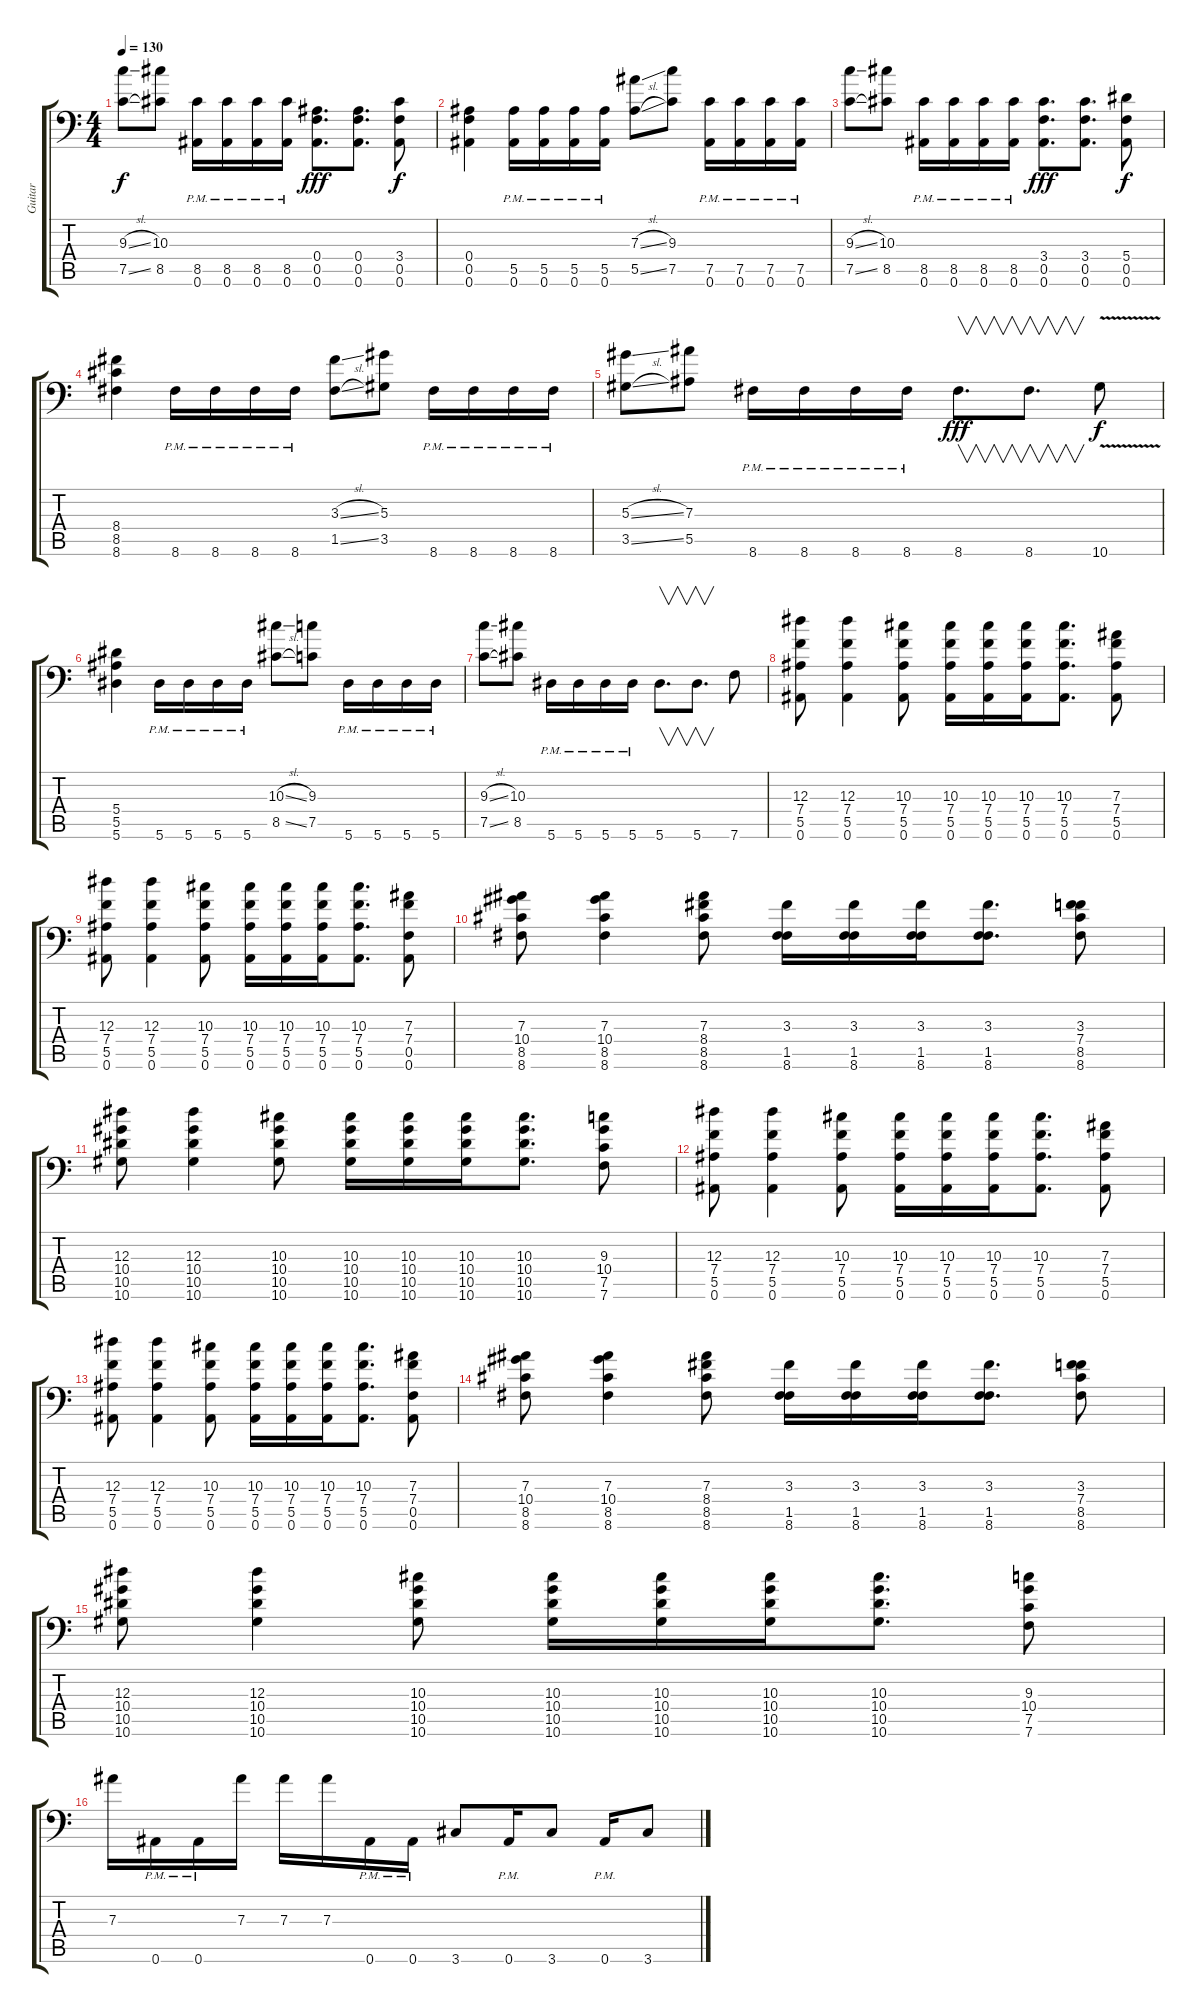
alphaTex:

\track ("Guitar" "Guitar") {instrument distortionguitar}
\staff {score tabs}
\tuning (C4 G3 Eb3 Bb2 F2 Bb1) {hide}
\ts (4 4)
\tempo 130
\clef f4
\ks c
(9.3{sl} 7.5{sl}).8{dy f} (10.3 8.5).8 (8.5{pm} 0.6{pm}).16 (8.5{pm} 0.6{pm}).16 (8.5{pm} 0.6{pm}).16 (8.5{pm} 0.6{pm}).16 (0.4 0.5 0.6).8{d dy fff} (0.4 0.5 0.6).8{d} (3.4 0.5 0.6).8{dy f} |
(0.4 0.5 0.6).4 (5.5 0.6{pm}).16 (5.5 0.6{pm}).16 (5.5 0.6{pm}).16 (5.5 0.6{pm}).16 (7.3{sl} 5.5{sl}).8 (9.3 7.5).8 (7.5{pm} 0.6{pm}).16 (7.5{pm} 0.6{pm}).16 (7.5{pm} 0.6{pm}).16 (7.5{pm} 0.6{pm}).16 |
(9.3{sl} 7.5{sl}).8 (10.3 8.5).8 (8.5{pm} 0.6{pm}).16 (8.5{pm} 0.6{pm}).16 (8.5{pm} 0.6{pm}).16 (8.5{pm} 0.6{pm}).16 (3.4 0.5 0.6).8{d dy fff} (3.4 0.5 0.6).8{d} (5.4 0.5 0.6).8{dy f} |
(8.4 8.5 8.6).4 8.6{pm}.16 8.6{pm}.16 8.6{pm}.16 8.6{pm}.16 (3.3{sl} 1.5{sl}).8 (5.3 3.5).8 8.6{pm}.16 8.6{pm}.16 8.6{pm}.16 8.6{pm}.16 |
(5.3{sl} 3.5{sl}).8 (7.3 5.5).8 8.6{pm}.16 8.6{pm}.16 8.6{pm}.16 8.6{pm}.16 8.6.8{v d dy fff} 8.6.8{v d} 10.6{v}.8{dy f} |
(5.4 5.5 5.6).4 5.6{pm}.16 5.6{pm}.16 5.6{pm}.16 5.6{pm}.16 (10.3{sl} 8.5{sl}).8 (9.3 7.5).8 5.6{pm}.16 5.6{pm}.16 5.6{pm}.16 5.6{pm}.16 |
(9.3{sl} 7.5{sl}).8 (10.3 8.5).8 5.6{pm}.16 5.6{pm}.16 5.6{pm}.16 5.6{pm}.16 5.6.8{v d} 5.6.8{v d} 7.6.8 |
(12.3 7.4 5.5 0.6).8 (12.3 7.4 5.5 0.6).4 (10.3 7.4 5.5 0.6).8 (10.3 7.4 5.5 0.6).16 (10.3 7.4 5.5 0.6).16 (10.3 7.4 5.5 0.6).16 (10.3 7.4 5.5 0.6).8{d} (7.3 7.4 5.5 0.6).8 |
(12.3 7.4 5.5 0.6).8 (12.3 7.4 5.5 0.6).4 (10.3 7.4 5.5 0.6).8 (10.3 7.4 5.5 0.6).16 (10.3 7.4 5.5 0.6).16 (10.3 7.4 5.5 0.6).16 (10.3 7.4 5.5 0.6).8{d} (7.3 7.4 0.5 0.6).8 |
(7.3 10.4 8.5 8.6).8 (7.3 10.4 8.5 8.6).4 (7.3 8.4 8.5 8.6).8 (3.3 1.5 8.6).16{beam merge} (3.3 1.5 8.6).16{beam merge} (3.3 1.5 8.6).16 (3.3 1.5 8.6).8{d} (3.3 7.4 8.5 8.6).8 |
(12.3 10.4 10.5 10.6).8 (12.3 10.4 10.5 10.6).4 (10.3 10.4 10.5 10.6).8 (10.3 10.4 10.5 10.6).16{beam merge} (10.3 10.4 10.5 10.6).16{beam merge} (10.3 10.4 10.5 10.6).16 (10.3 10.4 10.5 10.6).8{d} (9.3 10.4 7.5 7.6).8 |
(12.3 7.4 5.5 0.6).8 (12.3 7.4 5.5 0.6).4 (10.3 7.4 5.5 0.6).8 (10.3 7.4 5.5 0.6).16 (10.3 7.4 5.5 0.6).16 (10.3 7.4 5.5 0.6).16 (10.3 7.4 5.5 0.6).8{d} (7.3 7.4 5.5 0.6).8 |
(12.3 7.4 5.5 0.6).8 (12.3 7.4 5.5 0.6).4 (10.3 7.4 5.5 0.6).8 (10.3 7.4 5.5 0.6).16 (10.3 7.4 5.5 0.6).16 (10.3 7.4 5.5 0.6).16 (10.3 7.4 5.5 0.6).8{d} (7.3 7.4 0.5 0.6).8 |
(7.3 10.4 8.5 8.6).8 (7.3 10.4 8.5 8.6).4 (7.3 8.4 8.5 8.6).8 (3.3 1.5 8.6).16{beam merge} (3.3 1.5 8.6).16{beam merge} (3.3 1.5 8.6).16 (3.3 1.5 8.6).8{d} (3.3 7.4 8.5 8.6).8 |
(12.3 10.4 10.5 10.6).8 (12.3 10.4 10.5 10.6).4 (10.3 10.4 10.5 10.6).8 (10.3 10.4 10.5 10.6).16{beam merge} (10.3 10.4 10.5 10.6).16{beam merge} (10.3 10.4 10.5 10.6).16 (10.3 10.4 10.5 10.6).8{d} (9.3 10.4 7.5 7.6).8 |
7.3.16 0.6{pm}.16 0.6{pm}.16 7.3.16 7.3.16 7.3.16 0.6{pm}.16 0.6{pm}.16 3.6.8 0.6{pm}.16 3.6.8 0.6{pm}.16 3.6.8
